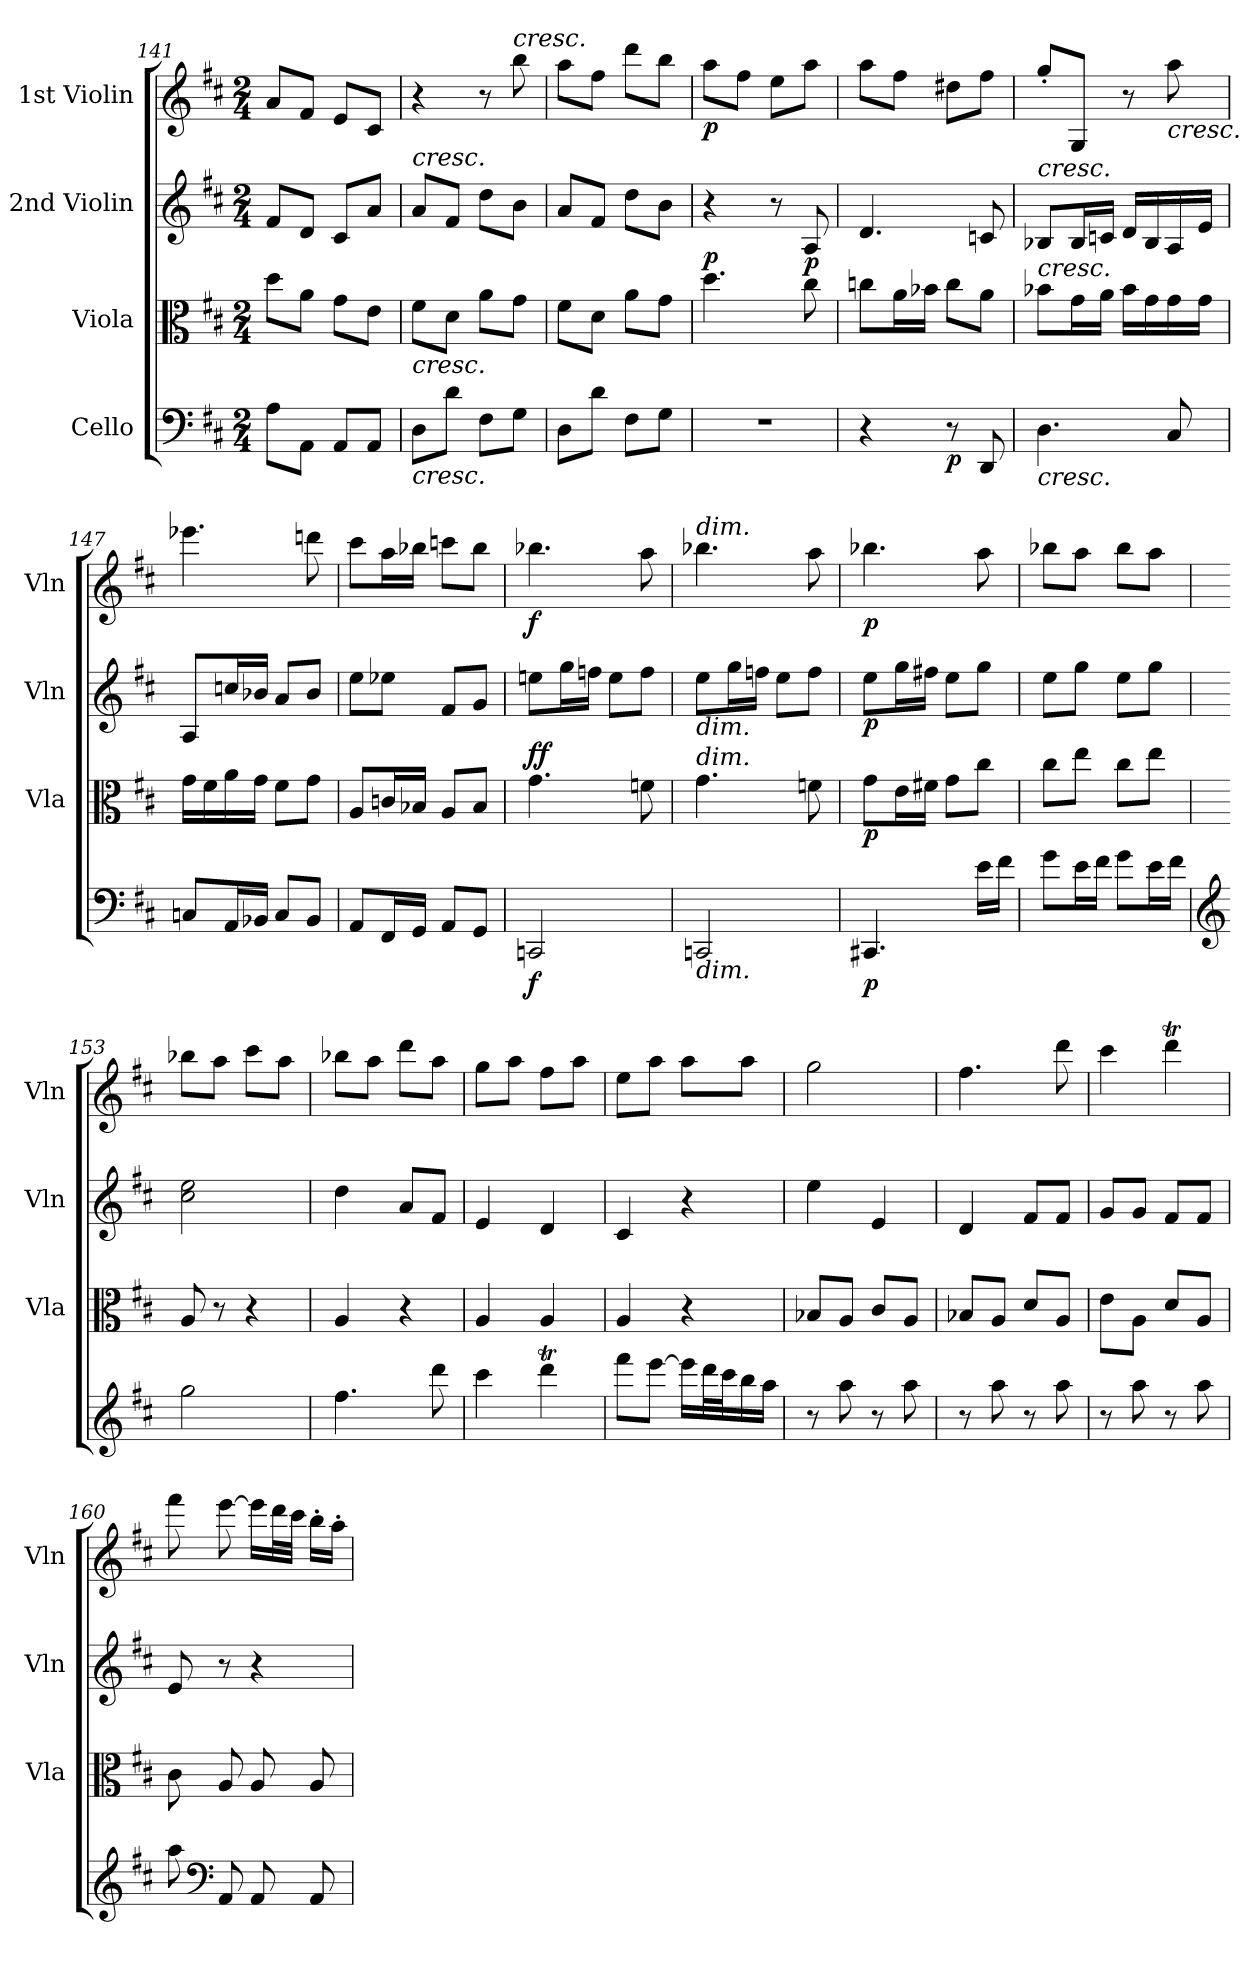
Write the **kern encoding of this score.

**kern	**dynam	**kern	**dynam	**kern	**dynam	**kern	**dynam
*part4	*part4	*part3	*part3	*part2	*part2	*part1	*part1
*staff4	*staff4	*staff3	*staff3	*staff2	*staff2	*staff1	*staff1
*I"Cello	*	*I"Viola	*	*I"2nd Violin	*	*I"1st Violin	*
*	*	*I'Vla	*	*I'Vln	*	*I'Vln	*
*clefF4	*	*clefC3	*	*clefG2	*	*clefG2	*
*k[f#c#]	*	*k[f#c#]	*	*k[f#c#]	*	*k[f#c#]	*
*M2/4	*	*M2/4	*	*M2/4	*	*M2/4	*
=141	=141	=141	=141	=141	=141	=141	=141
8A\L	.	8dd\L	.	8f#/L	.	8a/L	.
8AA\J	.	8a\J	.	8d/J	.	8f#/J	.
8AA/L	.	8g\L	.	8c#/L	.	8e/L	.
8AA/J	.	8e\J	.	8a/J	.	8c#/J	.
=142	=142	=142	=142	=142	=142	=142	=142
!	!	!	!	!LO:TX:a:i:t=cresc.	!	!	!
!	!	!LO:TX:b:i:t=cresc.	!	!	!	!	!
!LO:TX:b:i:t=cresc.	!	!	!	!	!	!	!
8D\L	.	8f#\L	.	8a/L	.	4r	.
8d\J	.	8d\J	.	8f#/J	.	.	.
8F#\L	.	8a\L	.	8dd\L	.	8r	.
!	!	!	!	!	!	!LO:TX:a:i:t=cresc.	!
8G\J	.	8g\J	.	8b\J	.	8bb\	.
=143	=143	=143	=143	=143	=143	=143	=143
8D\L	.	8f#\L	.	8a/L	.	8aa\L	.
8d\J	.	8d\J	.	8f#/J	.	8ff#\J	.
8F#\L	.	8a\L	.	8dd\L	.	8ddd\L	.
8G\J	.	8g\J	.	8b\J	.	8bb\J	.
=144	=144	=144	=144	=144	=144	=144	=144
!	!	!	!LO:DY:a	!	!	!	!LO:DY:b
2r	.	4.dd\	p	4r	.	8aa\L	p
.	.	.	.	.	.	8ff#\J	.
.	.	.	.	8r	.	8ee\L	.
!	!	!	!	!	!LO:DY:b	!	!
.	.	8cc#\	.	8A/	p	8aa\J	.
=145	=145	=145	=145	=145	=145	=145	=145
4r	.	8ccn\L	.	4.d/	.	8aa\L	.
.	.	16a\L	.	.	.	8ff#\J	.
.	.	16b-X\JJ	.	.	.	.	.
!	!LO:DY:b	!	!	!	!	!	!
8r	p	8cc\L	.	.	.	8dd#X\L	.
8DD/	.	8a\J	.	8cn/	.	8ff#\J	.
=146	=146	=146	=146	=146	=146	=146	=146
!	!	!	!	!LO:TX:a:i:t=cresc.	!	!	!
!	!	!LO:TX:a:i:t=cresc.	!	!	!	!	!
!LO:TX:b:i:t=cresc.	!	!	!	!	!	!	!
4.D\	.	8b-X\L	.	8B-X/L	.	8gg'/L	.
.	.	16g\L	.	16B-/L	.	8G/J	.
.	.	16a\JJ	.	16cn/JJ	.	.	.
.	.	16b-\LL	.	16d/LL	.	8r	.
.	.	16g\	.	16B-/	.	.	.
!	!	!	!	!	!	!LO:TX:b:i:t=cresc.	!
8C#/	.	16g\	.	16A/	.	8aa\	.
.	.	16g\JJ	.	16e/JJ	.	.	.
=147	=147	=147	=147	=147	=147	=147	=147
8Cn/L	.	16g\LL	.	8A/L	.	4.eee-X\	.
.	.	16f#\	.	.	.	.	.
16AA/L	.	16a\	.	16ccn/L	.	.	.
16BB-X/JJ	.	16g\JJ	.	16b-X/JJ	.	.	.
8C/L	.	8f#\L	.	8a/L	.	.	.
8BB-/J	.	8g\J	.	8b-/J	.	8dddn\	.
=148	=148	=148	=148	=148	=148	=148	=148
8AA/L	.	8A/L	.	8ee\L	.	8ccc#\L	.
16FF#/L	.	16cn/L	.	8ee-X\J	.	16aa\L	.
16GG/JJ	.	16B-X/JJ	.	.	.	16bb-X\JJ	.
8AA/L	.	8A/L	.	8f#/L	.	8cccn\L	.
8GG/J	.	8B-/J	.	8g/J	.	8bb-\J	.
=149	=149	=149	=149	=149	=149	=149	=149
!	!LO:DY:b	!	!LO:DY:a	!	!	!	!
!	!	!	!LO:DY:n=1:b	!	!	!	!LO:DY:b
2CCn/	f	4.g\	f f	8een\L	.	4.bb-X\	f
.	.	.	.	16gg\L	.	.	.
.	.	.	.	16ffn\JJ	.	.	.
.	.	.	.	8ee\L	.	.	.
.	.	8fn\	.	8ff\J	.	8aa\	.
=150	=150	=150	=150	=150	=150	=150	=150
!	!	!	!	!	!	!LO:TX:a:i:t=dim.	!
!	!	!	!	!LO:TX:b:i:t=dim.	!	!	!
!	!	!LO:TX:a:i:t=dim.	!	!	!	!	!
!LO:TX:b:i:t=dim.	!	!	!	!	!	!	!
2CCn/	.	4.g\	.	8ee\L	.	4.bb-X\	.
.	.	.	.	16gg\L	.	.	.
.	.	.	.	16ffn\JJ	.	.	.
.	.	.	.	8ee\L	.	.	.
.	.	8fn\	.	8ff\J	.	8aa\	.
=151	=151	=151	=151	=151	=151	=151	=151
!	!LO:DY:b	!	!LO:DY:b	!	!LO:DY:b	!	!LO:DY:b
4.CC#X/	p	8g\L	p	8ee\L	p	4.bb-X\	p
.	.	16e\L	.	16gg\L	.	.	.
.	.	16f#X\JJ	.	16ff#X\JJ	.	.	.
.	.	8g\L	.	8ee\L	.	.	.
16e\LL	.	8cc#\J	.	8gg\J	.	8aa\	.
16f#\JJ	.	.	.	.	.	.	.
=152	=152	=152	=152	=152	=152	=152	=152
8g\L	.	8cc#\L	.	8ee\L	.	8bb-X\L	.
16e\L	.	8ee\J	.	8gg\J	.	8aa\J	.
16f#\JJ	.	.	.	.	.	.	.
8g\L	.	8cc#\L	.	8ee\L	.	8bb-\L	.
16e\L	.	8ee\J	.	8gg\J	.	8aa\J	.
16f#\JJ	.	.	.	.	.	.	.
=153	=153	=153	=153	=153	=153	=153	=153
*clefG2	*	*	*	*	*	*	*
2gg\	.	8A/	.	2cc#\ 2ee\	.	8bb-X\L	.
.	.	8r	.	.	.	8aa\J	.
.	.	4r	.	.	.	8ccc#\L	.
.	.	.	.	.	.	8aa\J	.
=154	=154	=154	=154	=154	=154	=154	=154
4.ff#\	.	4A/	.	4dd\	.	8bb-X\L	.
.	.	.	.	.	.	8aa\J	.
.	.	4r	.	8a/L	.	8ddd\L	.
8ddd\	.	.	.	8f#/J	.	8aa\J	.
=155	=155	=155	=155	=155	=155	=155	=155
4ccc#\	.	4A/	.	4e/	.	8gg\L	.
.	.	.	.	.	.	8aa\J	.
4dddT\	.	4A/	.	4d/	.	8ff#\L	.
.	.	.	.	.	.	8aa\J	.
=156	=156	=156	=156	=156	=156	=156	=156
8fff#\L	.	4A/	.	4c#/	.	8ee\L	.
[8eee\J	.	.	.	.	.	8aa\J	.
16eee\LL]	.	4r	.	4r	.	8aa\L	.
32ddd\L	.	.	.	.	.	.	.
32ccc#\J	.	.	.	.	.	.	.
16bb\	.	.	.	.	.	8aa\J	.
16aa\JJ	.	.	.	.	.	.	.
=157	=157	=157	=157	=157	=157	=157	=157
8r	.	8B-X/L	.	4ee\	.	2gg\	.
8aa\	.	8A/J	.	.	.	.	.
8r	.	8c#/L	.	4e/	.	.	.
8aa\	.	8A/J	.	.	.	.	.
=158	=158	=158	=158	=158	=158	=158	=158
8r	.	8B-X/L	.	4d/	.	4.ff#\	.
8aa\	.	8A/J	.	.	.	.	.
8r	.	8d/L	.	8f#/L	.	.	.
8aa\	.	8A/J	.	8f#/J	.	8ddd\	.
=159	=159	=159	=159	=159	=159	=159	=159
8r	.	8e\L	.	8g/L	.	4ccc#\	.
8aa\	.	8A\J	.	8g/J	.	.	.
8r	.	8d/L	.	8f#/L	.	4dddT\	.
8aa\	.	8A/J	.	8f#/J	.	.	.
=160	=160	=160	=160	=160	=160	=160	=160
8aa\	.	8c#\	.	8e/	.	8fff#\	.
*clefF4	*	*	*	*	*	*	*
8AA/	.	8A/	.	8r	.	[8eee\	.
8AA/	.	8A/	.	4r	.	16eee\LL]	.
.	.	.	.	.	.	32ddd\L	.
.	.	.	.	.	.	32ccc#\JJJ	.
8AA/	.	8A/	.	.	.	16bb'\LL	.
.	.	.	.	.	.	16aa'\JJ	.
=	=	=	=	=	=	=	=
*-	*-	*-	*-	*-	*-	*-	*-
